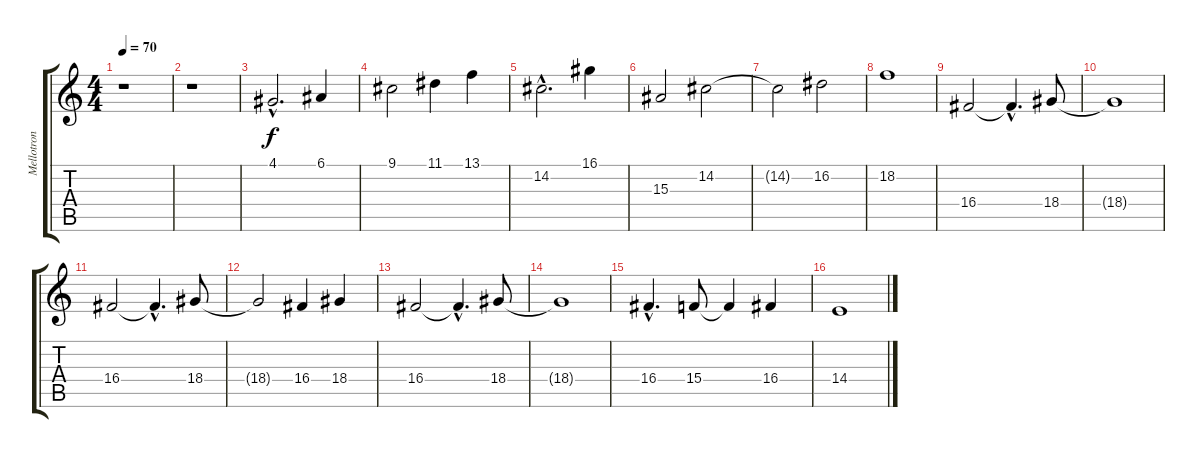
\track ("Mellotron" "Mellotron") {instrument oboe}
\staff {score tabs}
\tuning (E4 B3 G3 D3 A2 E2) {hide}
\ts (4 4)
\tempo 70
\clef g2
\ks c
r.1{dy f} |
r.1 |
4.1{hac}.2{d} 6.1.4 |
9.1.2 11.1.4 13.1.4 |
14.2{hac}.2{d} 16.1.4 |
15.3.2 14.2.2 |
14.2{t}.2 16.2.2 |
18.2.1 |
16.4.2 16.4{hac t}.4{d} 18.4.8 |
18.4{t}.1 |
16.4.2 16.4{hac t}.4{d} 18.4.8 |
18.4{t}.2 16.4.4 18.4.4 |
16.4.2 16.4{hac t}.4{d} 18.4.8 |
18.4{t}.1 |
16.4{hac}.4{d} 15.4.8 15.4{t}.4 16.4.4 |
14.4.1
